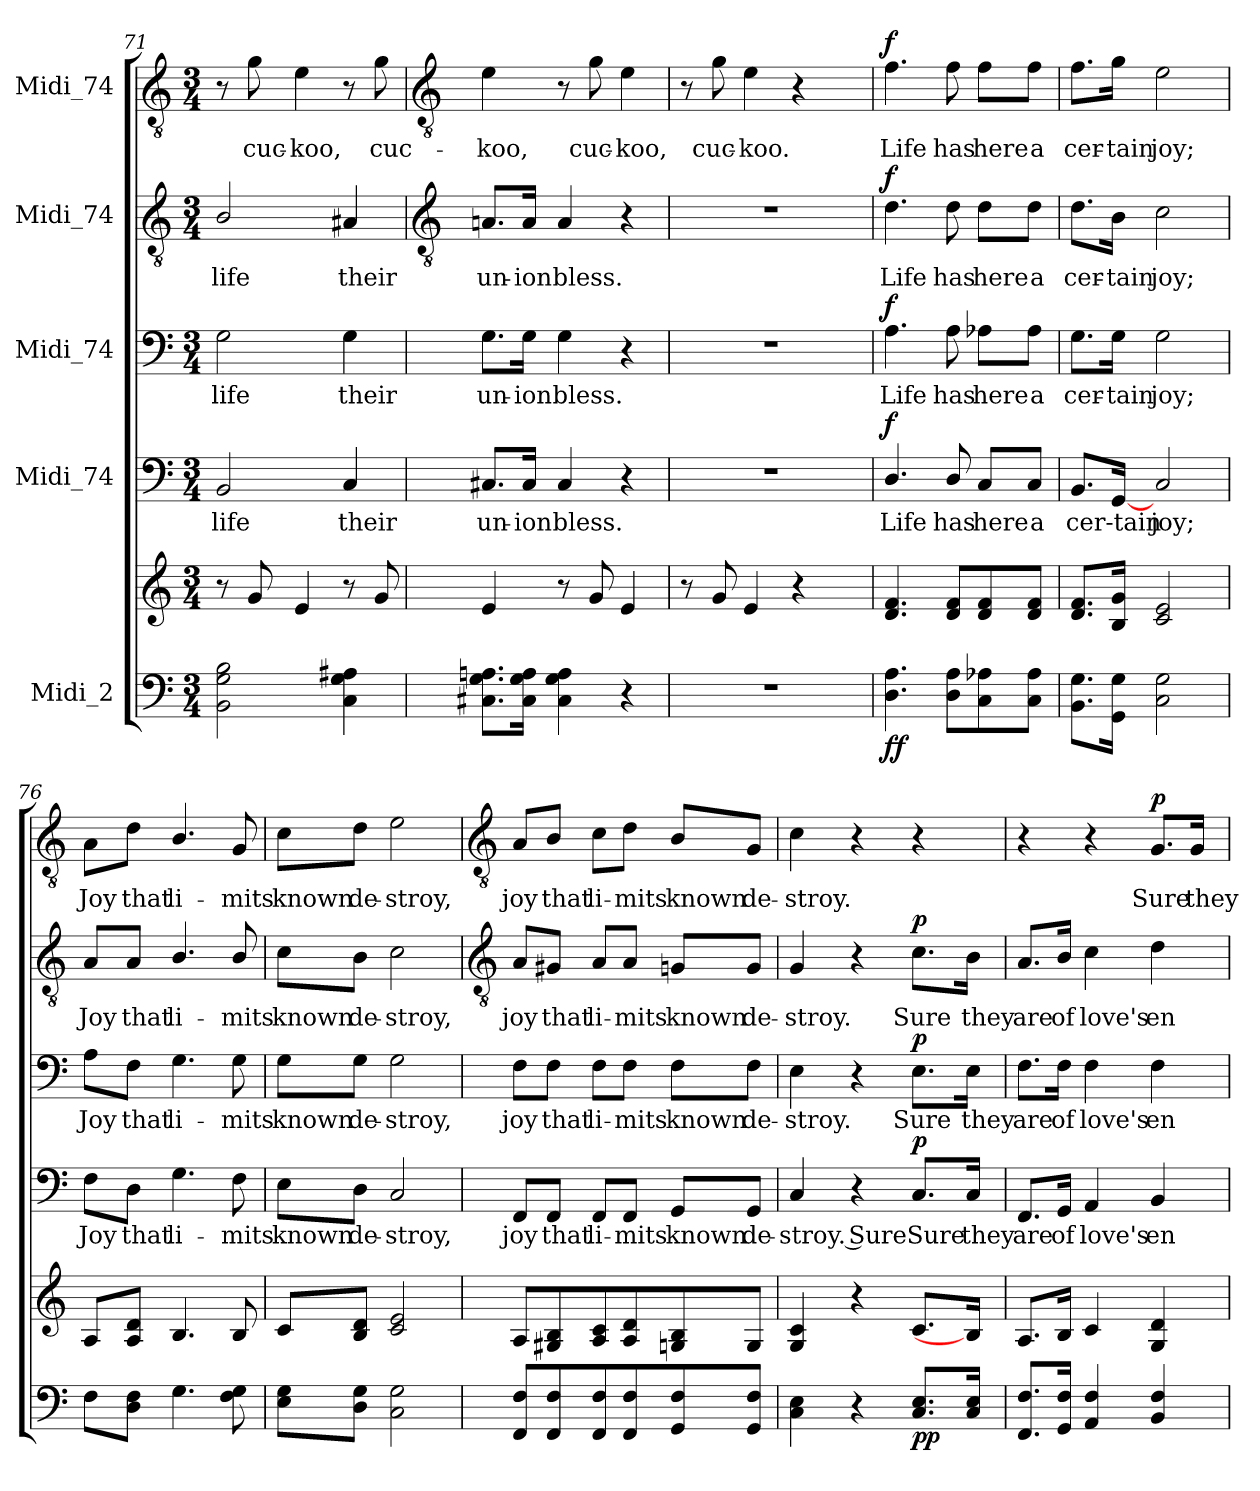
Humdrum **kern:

**kern	**kern	**dynam	**kern	**text	**dynam	**kern	**text	**dynam	**kern	**text	**dynam	**kern	**text	**dynam
*part5	*part5	*part5	*part4	*part4	*part4	*part3	*part3	*part3	*part2	*part2	*part2	*part1	*part1	*part1
*staff6	*staff5	*staff5/6	*staff4	*staff4	*staff4	*staff3	*staff3	*staff3	*staff2	*staff2	*staff2	*staff1	*staff1	*staff1
*I"Midi_2	*	*	*I"Midi_74	*	*	*I"Midi_74	*	*	*I"Midi_74	*	*	*I"Midi_74	*	*
*clefF4	*clefG2	*	*clefF4	*	*	*clefF4	*	*	*clefGv2	*	*	*clefGv2	*	*
*k[]	*k[]	*	*k[]	*	*	*k[]	*	*	*k[]	*	*	*k[]	*	*
*C:	*C:	*	*C:	*	*	*C:	*	*	*C:	*	*	*C:	*	*
*M3/4	*M3/4	*	*M3/4	*	*	*M3/4	*	*	*M3/4	*	*	*M3/4	*	*
=71	=71	=71	=71	=71	=71	=71	=71	=71	=71	=71	=71	=71	=71	=71
!	!	!	!	!LO:LY:b	!	!	!LO:LY:b	!	!	!LO:LY:b	!	!	!	!
2BB 2G 2B	8r	.	2BB	life	.	2G	life	.	2B/	life	.	8r	.	.
!	!	!	!	!	!	!	!	!	!	!	!	!	!LO:LY:b	!
.	8g	.	.	.	.	.	.	.	.	.	.	8g	cuc-	.
!	!	!	!	!	!	!	!	!	!	!	!	!	!LO:LY:b	!
.	4e	.	.	.	.	.	.	.	.	.	.	4e	-koo,	.
!	!	!	!	!LO:LY:b	!	!	!LO:LY:b	!	!	!LO:LY:b	!	!	!	!
4C 4G 4A#X	8r	.	4C	their	.	4G	their	.	4A#X	their	.	8r	.	.
!	!	!	!	!	!	!	!	!	!	!	!	!	!LO:LY:b	!
.	8g	.	.	.	.	.	.	.	.	.	.	8g	cuc-	.
!!LO:LB:g=z
=72	=72	=72	=72	=72	=72	=72	=72	=72	=72	=72	=72	=72	=72	=72
*	*	*	*	*	*	*	*	*	*clefGv2	*	*	*clefGv2	*	*
!	!	!	!	!LO:LY:b	!	!	!LO:LY:b	!	!	!LO:LY:b	!	!	!LO:LY:b	!
8.C#X 8.G 8.AnL	4e	.	8.C#X/L	un-	.	8.G\L	un-	.	8.An/L	un-	.	4e	-koo,	.
!	!	!	!	!LO:LY:b	!	!	!LO:LY:b	!	!	!LO:LY:b	!	!	!	!
16C# 16G 16AJ	.	.	16C#/Jk	-ion	.	16G\Jk	-ion	.	16A/Jk	-ion	.	.	.	.
!	!	!	!	!LO:LY:b	!	!	!LO:LY:b	!	!	!LO:LY:b	!	!	!	!
4C# 4G 4A	8r	.	4C#	bless.	.	4G	bless.	.	4A	bless.	.	8r	.	.
!	!	!	!	!	!	!	!	!	!	!	!	!	!LO:LY:b	!
.	8g	.	.	.	.	.	.	.	.	.	.	8g	cuc-	.
!	!	!	!	!	!	!	!	!	!	!	!	!	!LO:LY:b	!
4r	4e	.	4r	.	.	4r	.	.	4r	.	.	4e	-koo,	.
=73	=73	=73	=73	=73	=73	=73	=73	=73	=73	=73	=73	=73	=73	=73
!LO:N:vis=1	!	!	!LO:N:vis=1	!	!	!LO:N:vis=1	!	!	!LO:N:vis=1	!	!	!	!	!
2.r	8r	.	2.r	.	.	2.r	.	.	2.r	.	.	8r	.	.
!	!	!	!	!	!	!	!	!	!	!	!	!	!LO:LY:b	!
.	8g	.	.	.	.	.	.	.	.	.	.	8g	cuc-	.
!	!	!	!	!	!	!	!	!	!	!	!	!	!LO:LY:b	!
.	4e	.	.	.	.	.	.	.	.	.	.	4e	-koo.	.
.	4r	.	.	.	.	.	.	.	.	.	.	4r	.	.
=74	=74	=74	=74	=74	=74	=74	=74	=74	=74	=74	=74	=74	=74	=74
!	!	!LO:DY:b=2	!	!LO:LY:b	!	!	!LO:LY:b	!	!	!LO:LY:b	!	!	!LO:LY:b	!
!	!	!LO:DY:n=1:b	!	!	!LO:DY:b	!	!	!LO:DY:b	!	!	!LO:DY:b	!	!	!LO:DY:b
4.D\ 4.A\	4.d 4.f	f f	4.D/	Life	f	4.A	Life	f	4.d	Life	f	4.f	Life	f
!	!	!	!	!LO:LY:b	!	!	!LO:LY:b	!	!	!LO:LY:b	!	!	!LO:LY:b	!
8D 8AL	8d 8fL	.	8D/	has	.	8A	has	.	8d	has	.	8f	has	.
!	!	!	!	!LO:LY:b	!	!	!LO:LY:b	!	!	!LO:LY:b	!	!	!LO:LY:b	!
8C 8A-X	8d 8f	.	8C/L	here	.	8A-X\L	here	.	8d\L	here	.	8f\L	here	.
!	!	!	!	!LO:LY:b	!	!	!LO:LY:b	!	!	!LO:LY:b	!	!	!LO:LY:b	!
8C 8A-J	8d 8fJ	.	8C/J	a	.	8A-\J	a	.	8d\J	a	.	8f\J	a	.
=75	=75	=75	=75	=75	=75	=75	=75	=75	=75	=75	=75	=75	=75	=75
!	!	!	!	!LO:LY:b	!	!	!LO:LY:b	!	!	!LO:LY:b	!	!	!LO:LY:b	!
8.BB\ 8.G\L	8.d 8.fL	.	8.BB/L	cer-tain	.	8.G\L	cer-	.	8.d\L	cer-	.	8.f\L	cer-	.
!	!	!	!	!	!	!	!LO:LY:b	!	!	!LO:LY:b	!	!	!LO:LY:b	!
16GG\ 16G\J	16B 16gJ	.	[16GG/Jk	.	.	16G\Jk	-tain	.	16B\Jk	-tain	.	16g\Jk	-tain	.
!	!	!	!	!LO:LY:b	!	!	!LO:LY:b	!	!	!LO:LY:b	!	!	!LO:LY:b	!
2C 2G	2c 2e	.	2C	joy;	.	2G	joy;	.	2c	joy;	.	2e	joy;	.
=76	=76	=76	=76	=76	=76	=76	=76	=76	=76	=76	=76	=76	=76	=76
!	!	!	!	!LO:LY:b	!	!	!LO:LY:b	!	!	!LO:LY:b	!	!	!LO:LY:b	!
8FL	8AL	.	8F\L	Joy	.	8A\L	Joy	.	8A/L	Joy	.	8A\L	Joy	.
!	!	!	!	!LO:LY:b	!	!	!LO:LY:b	!	!	!LO:LY:b	!	!	!LO:LY:b	!
8D 8FJ	8A 8dJ	.	8D\J	that	.	8F\J	that	.	8A/J	that	.	8d\J	that	.
!	!	!	!	!LO:LY:b	!	!	!LO:LY:b	!	!	!LO:LY:b	!	!	!LO:LY:b	!
4.G	4.B	.	4.G	li-	.	4.G	li-	.	4.B/	li-	.	4.B/	li-	.
!	!	!	!	!LO:LY:b	!	!	!LO:LY:b	!	!	!LO:LY:b	!	!	!LO:LY:b	!
8F 8G	8B	.	8F	-mits	.	8G	-mits	.	8B/	-mits	.	8G	-mits	.
=77	=77	=77	=77	=77	=77	=77	=77	=77	=77	=77	=77	=77	=77	=77
!	!	!	!	!LO:LY:b	!	!	!LO:LY:b	!	!	!LO:LY:b	!	!	!LO:LY:b	!
8E 8GL	8cL	.	8E\L	known	.	8G\L	known	.	8c\L	known	.	8c\L	known	.
!	!	!	!	!LO:LY:b	!	!	!LO:LY:b	!	!	!LO:LY:b	!	!	!LO:LY:b	!
8D 8GJ	8B 8dJ	.	8D\J	de-	.	8G\J	de-	.	8B\J	de-	.	8d\J	de-	.
!	!	!	!	!LO:LY:b	!	!	!LO:LY:b	!	!	!LO:LY:b	!	!	!LO:LY:b	!
2C 2G	2c 2e	.	2C	-stroy,	.	2G	-stroy,	.	2c	-stroy,	.	2e	-stroy,	.
!!LO:LB:g=z
=78	=78	=78	=78	=78	=78	=78	=78	=78	=78	=78	=78	=78	=78	=78
*	*	*	*	*	*	*	*	*	*clefGv2	*	*	*clefGv2	*	*
!	!	!	!	!LO:LY:b	!	!	!LO:LY:b	!	!	!LO:LY:b	!	!	!LO:LY:b	!
8FF 8FL	8AL	.	8FF/L	joy	.	8F\L	joy	.	8A/L	joy	.	8A/L	joy	.
!	!	!	!	!LO:LY:b	!	!	!LO:LY:b	!	!	!LO:LY:b	!	!	!LO:LY:b	!
8FF 8F	8G#X 8B	.	8FF/J	that	.	8F\J	that	.	8G#X/J	that	.	8B/J	that	.
!	!	!	!	!LO:LY:b	!	!	!LO:LY:b	!	!	!LO:LY:b	!	!	!LO:LY:b	!
8FF 8F	8A 8c	.	8FF/L	li-	.	8F\L	li-	.	8A/L	li-	.	8c\L	li-	.
!	!	!	!	!LO:LY:b	!	!	!LO:LY:b	!	!	!LO:LY:b	!	!	!LO:LY:b	!
8FF 8F	8A 8d	.	8FF/J	-mits	.	8F\J	-mits	.	8A/J	-mits	.	8d\J	-mits	.
!	!	!	!	!LO:LY:b	!	!	!LO:LY:b	!	!	!LO:LY:b	!	!	!LO:LY:b	!
8GG 8F	8Gn 8B	.	8GG/L	known	.	8F\L	known	.	8Gn/L	known	.	8B/L	known	.
!	!	!	!	!LO:LY:b	!	!	!LO:LY:b	!	!	!LO:LY:b	!	!	!LO:LY:b	!
8GG 8FJ	8GJ	.	8GG/J	de-	.	8F\J	de-	.	8G/J	de-	.	8G/J	de-	.
=79	=79	=79	=79	=79	=79	=79	=79	=79	=79	=79	=79	=79	=79	=79
!	!	!	!	!LO:LY:b	!	!	!LO:LY:b	!	!	!LO:LY:b	!	!	!LO:LY:b	!
4C 4E	4G 4c	.	4C	-stroy. Sure	.	4E	-stroy.	.	4G	-stroy.	.	4c	-stroy.	.
4r	4r	.	4r	.	.	4r	.	.	4r	.	.	4r	.	.
!	!	!LO:DY:b=2	!	!LO:LY:b	!	!	!LO:LY:b	!	!	!LO:LY:b	!	!	!	!
!	!	!LO:DY:n=1:b	!	!	!LO:DY:b	!	!	!LO:DY:b	!	!	!LO:DY:b	!	!	!
8.C\ 8.E\L	8.cL	p p	8.C/L	Sure	p	8.E\L	Sure	p	8.c\L	Sure	p	4r	.	.
!	!	!	!	!LO:LY:b	!	!	!LO:LY:b	!	!	!LO:LY:b	!	!	!	!
16C/ 16E/J	16BJ]	.	16C/Jk	they	.	16E\Jk	they	.	16B\Jk	they	.	.	.	.
=80	=80	=80	=80	=80	=80	=80	=80	=80	=80	=80	=80	=80	=80	=80
!	!	!	!	!LO:LY:b	!	!	!LO:LY:b	!	!	!LO:LY:b	!	!	!	!
8.FF 8.FL	8.AL	.	8.FF/L	are	.	8.F\L	are	.	8.A/L	are	.	4r	.	.
!	!	!	!	!LO:LY:b	!	!	!LO:LY:b	!	!	!LO:LY:b	!	!	!	!
16GG 16FJ	16BJ	.	16GG/Jk	of	.	16F\Jk	of	.	16B/Jk	of	.	.	.	.
!	!	!	!	!LO:LY:b	!	!	!LO:LY:b	!	!	!LO:LY:b	!	!	!	!
4AA 4F	4c	.	4AA	love's	.	4F	love's	.	4c	love's	.	4r	.	.
!	!	!	!	!LO:LY:b	!	!	!LO:LY:b	!	!	!LO:LY:b	!	!	!LO:LY:b	!LO:DY:b
4BB/ 4F/	4G 4d	.	4BB	en-	.	4F	en-	.	4d	en-	.	8.G/L	Sure	p
!	!	!	!	!	!	!	!	!	!	!	!	!	!LO:LY:b	!
.	.	.	.	.	.	.	.	.	.	.	.	16G/Jk	they	.
=	=	=	=	=	=	=	=	=	=	=	=	=	=	=
*-	*-	*-	*-	*-	*-	*-	*-	*-	*-	*-	*-	*-	*-	*-
